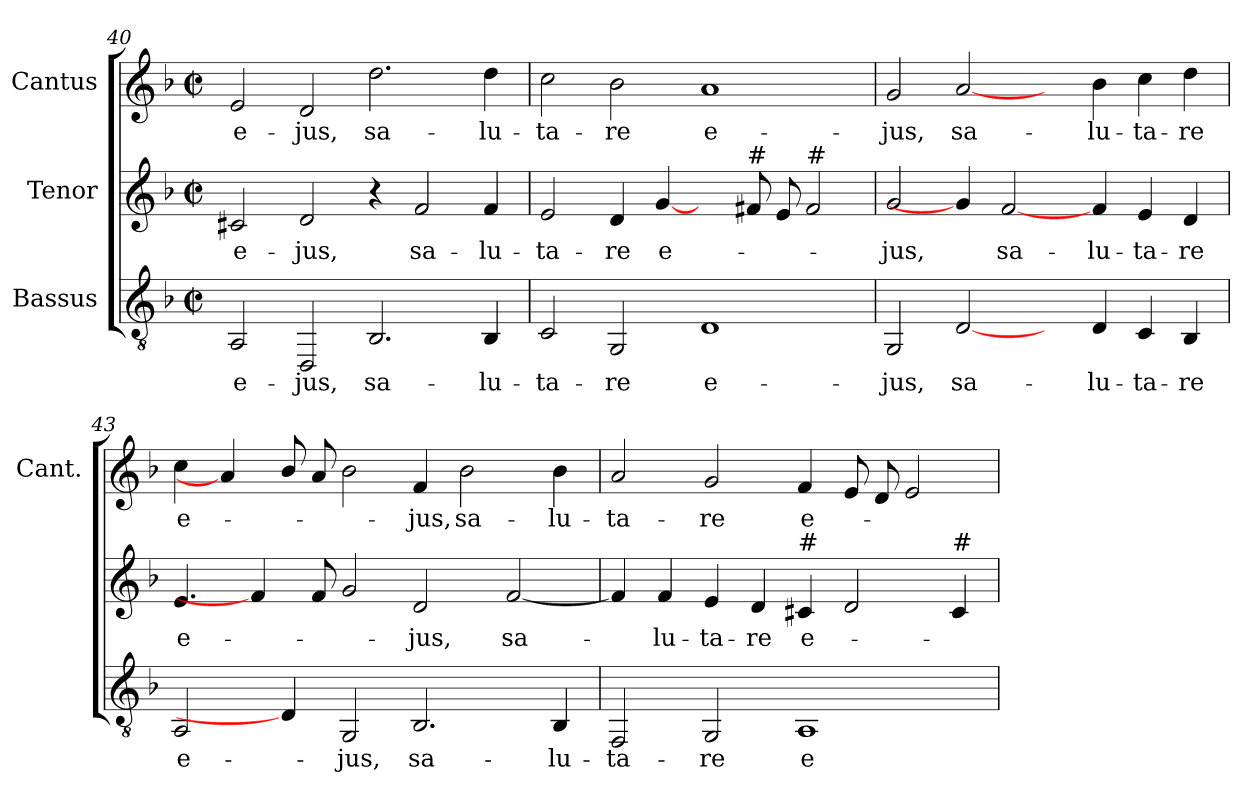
**kern	**text	**kern	**text	**kern	**text
*part3	*part3	*part2	*part2	*part1	*part1
*staff3	*staff3	*staff2	*staff2	*staff1	*staff1
*I"Bassus	*	*I"Tenor	*	*I"Cantus	*
*	*	*	*	*I'Cant.	*
*clefGv2	*	*clefG2	*	*clefG2	*
*k[b-]	*	*k[b-]	*	*k[b-]	*
*F:	*	*F:	*	*F:	*
*M2/2	*	*M2/2	*	*M2/2	*
*met(c|)	*	*met(c|)	*	*met(c|)	*
=40	=40	=40	=40	=40	=40
!	!LO:LY:b:color=#000000	!	!	!	!
!	!	!	!LO:LY:b:color=#000000	!	!
!	!	!	!	!	!LO:LY:b:color=#000000
2AAi/	e-	2c#Xi/	e-	2ei/	e-
!	!LO:LY:b:color=#000000	!	!	!	!
!	!	!	!LO:LY:b:color=#000000	!	!
!	!	!	!	!	!LO:LY:b:color=#000000
2DDi/	-jus,	2di/	-jus,	2di/	-jus,
!	!LO:LY:b:color=#000000	!	!	!	!
!	!	!	!	!	!LO:LY:b:color=#000000
2.BB-i/	sa-	4r	.	2.ddi\	sa-
!	!	!	!LO:LY:b:color=#000000	!	!
.	.	2fi/	sa-	.	.
!	!LO:LY:b:color=#000000	!	!	!	!
!	!	!	!LO:LY:b:color=#000000	!	!
!	!	!	!	!	!LO:LY:b:color=#000000
4BB-i/	-lu-	4fi/	-lu-	4ddi\	-lu-
!!LO:LB:g=z
=41	=41	=41	=41	=41	=41
!	!LO:LY:b:color=#000000	!	!	!	!
!	!	!	!LO:LY:b:color=#000000	!	!
!	!	!	!	!	!LO:LY:b:color=#000000
2Ci/	-ta-	2ei/	-ta-	2cci\	-ta-
!	!LO:LY:b:color=#000000	!	!	!	!
!	!	!	!LO:LY:b:color=#000000	!	!
!	!	!	!	!	!LO:LY:b:color=#000000
2GGi/	-re	4di/	-re	2b-i\	-re
!	!	!	!LO:LY:b:color=#000000	!	!
.	.	[4gi/	e-	.	.
!	!LO:LY:b:color=#000000	!	!	!	!
!	!	!	!	!	!LO:LY:b:color=#000000
1Di	e-	4ryy	.	1ai	e-
!	!	!LO:TX:a:t=#	!	!	!
.	.	8f#i/	.	.	.
.	.	8ei/	.	.	.
!	!	!LO:TX:a:t=#	!	!	!
.	.	2f#i/	.	.	.
=42	=42	=42	=42	=42	=42
!	!LO:LY:b:color=#000000	!	!	!	!
!	!	!	!LO:LY:b:color=#000000	!	!
!	!	!	!	!	!LO:LY:b:color=#000000
2GGi/	-jus,	2gi/	-jus,	2gi/	-jus,
!	!LO:LY:b:color=#000000	!	!	!	!
!	!	!	!	!	!LO:LY:b:color=#000000
[2Di/	sa-	4gi/]	.	[2ai/	sa-
!	!	!	!LO:LY:b:color=#000000	!	!
.	.	[2fi/	sa-	.	.
4ryy	.	.	.	4ryy	.
!	!LO:LY:b:color=#000000	!	!	!	!
!	!	!	!LO:LY:b:color=#000000	!	!
!	!	!	!	!	!LO:LY:b:color=#000000
4Di/	-lu-	4fi/	-lu-	4b-i\	-lu-
!	!LO:LY:b:color=#000000	!	!	!	!
!	!	!	!LO:LY:b:color=#000000	!	!
!	!	!	!	!	!LO:LY:b:color=#000000
4Ci/	-ta-	4ei/	-ta-	4cci\	-ta-
!	!LO:LY:b:color=#000000	!	!	!	!
!	!	!	!LO:LY:b:color=#000000	!	!
!	!	!	!	!	!LO:LY:b:color=#000000
4BB-i/	-re	4di/	-re	4ddi\	-re
=43	=43	=43	=43	=43	=43
!	!LO:LY:b:color=#000000	!	!	!	!
!	!	!	!LO:LY:b:color=#000000	!	!
!	!	!	!	!	!LO:LY:b:color=#000000
2AAi/	e-	4.ei/	e-	4cci\	e-
.	.	.	.	4ai/]	.
.	.	4fi/]	.	.	.
4Di/]	.	.	.	8b-i/	.
.	.	8fi/	.	8ai/	.
!	!LO:LY:b:color=#000000	!	!	!	!
2GGi/	-jus,	2gi/	.	2b-i\	.
!	!LO:LY:b:color=#000000	!	!	!	!
!	!	!	!LO:LY:b:color=#000000	!	!
!	!	!	!	!	!LO:LY:b:color=#000000
2.BB-i/	sa-	2di/	-jus,	4fi/	-jus,
!	!	!	!	!	!LO:LY:b:color=#000000
.	.	.	.	2b-i\	sa-
!	!	!	!LO:LY:b:color=#000000	!	!
.	.	[<2fi/	sa-	.	.
!	!LO:LY:b:color=#000000	!	!	!	!
!	!	!	!	!	!LO:LY:b:color=#000000
4BB-i/	-lu-	.	.	4b-i\	-lu-
=44	=44	=44	=44	=44	=44
!	!LO:LY:b:color=#000000	!	!	!	!
!	!	!	!	!	!LO:LY:b:color=#000000
2FFi/	-ta-	4fi/]	.	2ai/	-ta-
!	!	!	!LO:LY:b:color=#000000	!	!
.	.	4fi/	-lu-	.	.
!	!LO:LY:b:color=#000000	!	!	!	!
!	!	!	!LO:LY:b:color=#000000	!	!
!	!	!	!	!	!LO:LY:b:color=#000000
2GGi/	-re	4ei/	-ta-	2gi/	-re
!	!	!	!LO:LY:b:color=#000000	!	!
.	.	4di/	-re	.	.
!	!LO:LY:b:color=#000000	!	!	!	!
!	!	!	!LO:LY:b:color=#000000	!	!
!	!	!LO:TX:a:t=#	!	!	!
!	!	!	!	!	!LO:LY:b:color=#000000
1AAi	e-	4c#i/	e-	4fi/	e-
.	.	2di/	.	8ei/	.
.	.	.	.	8di/	.
.	.	.	.	2ei/	.
!	!	!LO:TX:a:t=#	!	!	!
.	.	4c#i/	.	.	.
=	=	=	=	=	=
*-	*-	*-	*-	*-	*-
